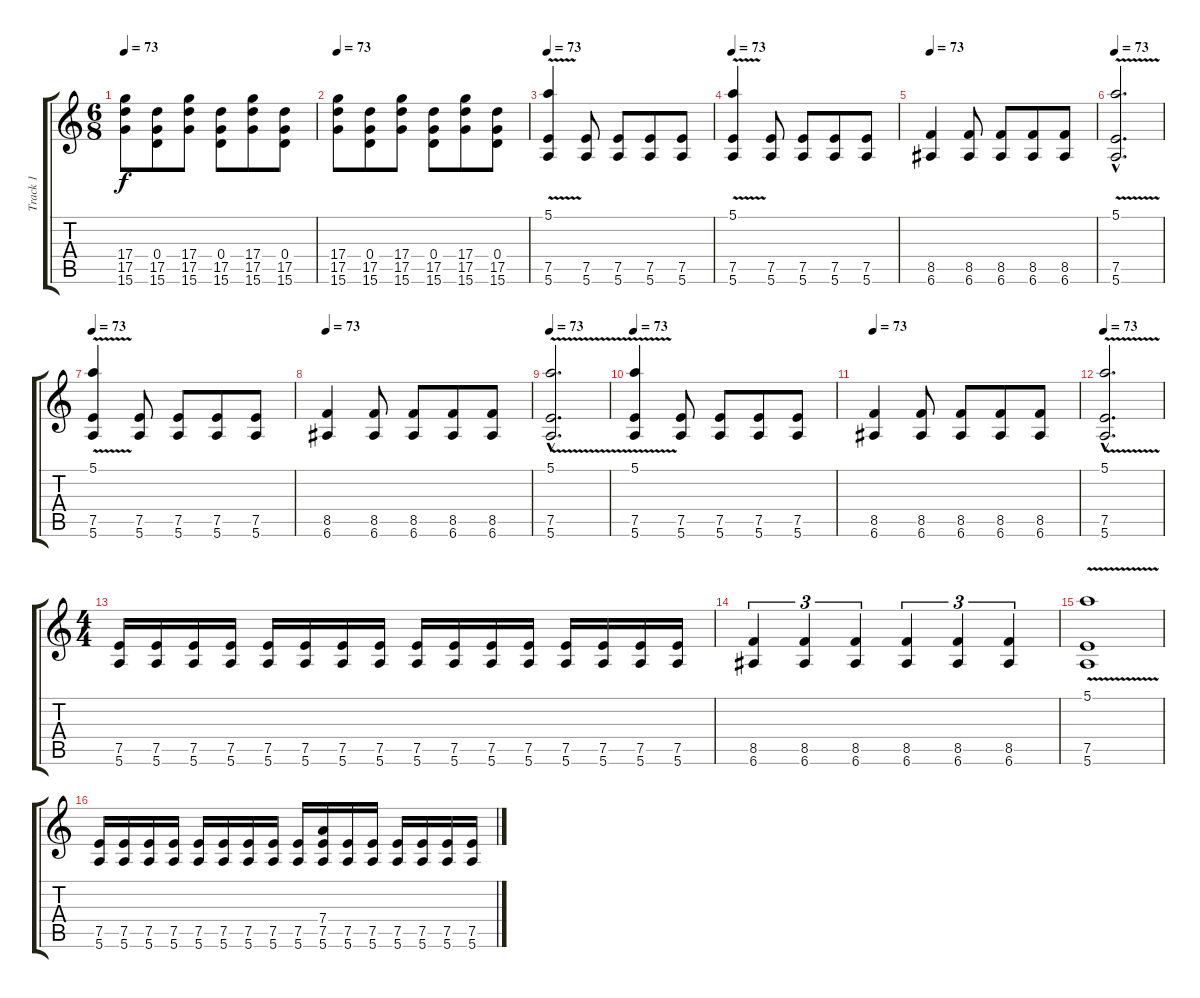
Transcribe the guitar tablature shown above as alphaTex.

\track ("Track 1" "Track 1") {instrument overdrivenguitar}
\staff {score tabs}
\tuning (E4 B3 G3 D3 A2 E2) {hide}
\ts (6 8)
\tempo 73
\clef g2
\ks c
(17.4 17.5 15.6).8{dy f} (0.4 17.5 15.6).8 (17.4 17.5 15.6).8 (0.4 17.5 15.6).8 (17.4 17.5 15.6).8 (0.4 17.5 15.6).8 |
\tempo 73
(17.4 17.5 15.6).8 (0.4 17.5 15.6).8 (17.4 17.5 15.6).8 (0.4 17.5 15.6).8 (17.4 17.5 15.6).8 (0.4 17.5 15.6).8 |
\tempo 73
(5.1{v} 7.5 5.6).4 (7.5 5.6).8 (7.5 5.6).8 (7.5 5.6).8 (7.5 5.6).8 |
\tempo 73
(5.1{v} 7.5 5.6).4 (7.5 5.6).8 (7.5 5.6).8 (7.5 5.6).8 (7.5 5.6).8 |
\tempo 73
(8.5 6.6).4 (8.5 6.6).8 (8.5 6.6).8 (8.5 6.6).8 (8.5 6.6).8 |
\tempo 73
(5.1{v hac} 7.5{hac} 5.6{hac}).2{d} |
\tempo 73
(5.1{v} 7.5 5.6).4 (7.5 5.6).8 (7.5 5.6).8 (7.5 5.6).8 (7.5 5.6).8 |
\tempo 73
(8.5 6.6).4 (8.5 6.6).8 (8.5 6.6).8 (8.5 6.6).8 (8.5 6.6).8 |
\tempo 73
(5.1{v hac} 7.5{hac} 5.6{hac}).2{d} |
\tempo 73
(5.1{v} 7.5 5.6).4 (7.5 5.6).8 (7.5 5.6).8 (7.5 5.6).8 (7.5 5.6).8 |
\tempo 73
(8.5 6.6).4 (8.5 6.6).8 (8.5 6.6).8 (8.5 6.6).8 (8.5 6.6).8 |
\tempo 73
(5.1{v hac} 7.5{hac} 5.6{hac}).2{d} |
\ts (4 4)
(7.5 5.6).16 (7.5 5.6).16 (7.5 5.6).16 (7.5 5.6).16 (7.5 5.6).16 (7.5 5.6).16 (7.5 5.6).16 (7.5 5.6).16 (7.5 5.6).16 (7.5 5.6).16 (7.5 5.6).16 (7.5 5.6).16 (7.5 5.6).16 (7.5 5.6).16 (7.5 5.6).16 (7.5 5.6).16 |
(8.5 6.6).4{tu (3 2)} (8.5 6.6).4{tu (3 2)} (8.5 6.6).4{tu (3 2)} (8.5 6.6).4{tu (3 2)} (8.5 6.6).4{tu (3 2)} (8.5 6.6).4{tu (3 2)} |
(5.1{v} 7.5 5.6).1 |
(7.5 5.6).16 (7.5 5.6).16 (7.5 5.6).16 (7.5 5.6).16 (7.5 5.6).16 (7.5 5.6).16 (7.5 5.6).16 (7.5 5.6).16 (7.5 5.6).16 (7.4 7.5 5.6).16 (7.5 5.6).16 (7.5 5.6).16 (7.5 5.6).16 (7.5 5.6).16 (7.5 5.6).16 (7.5 5.6).16
